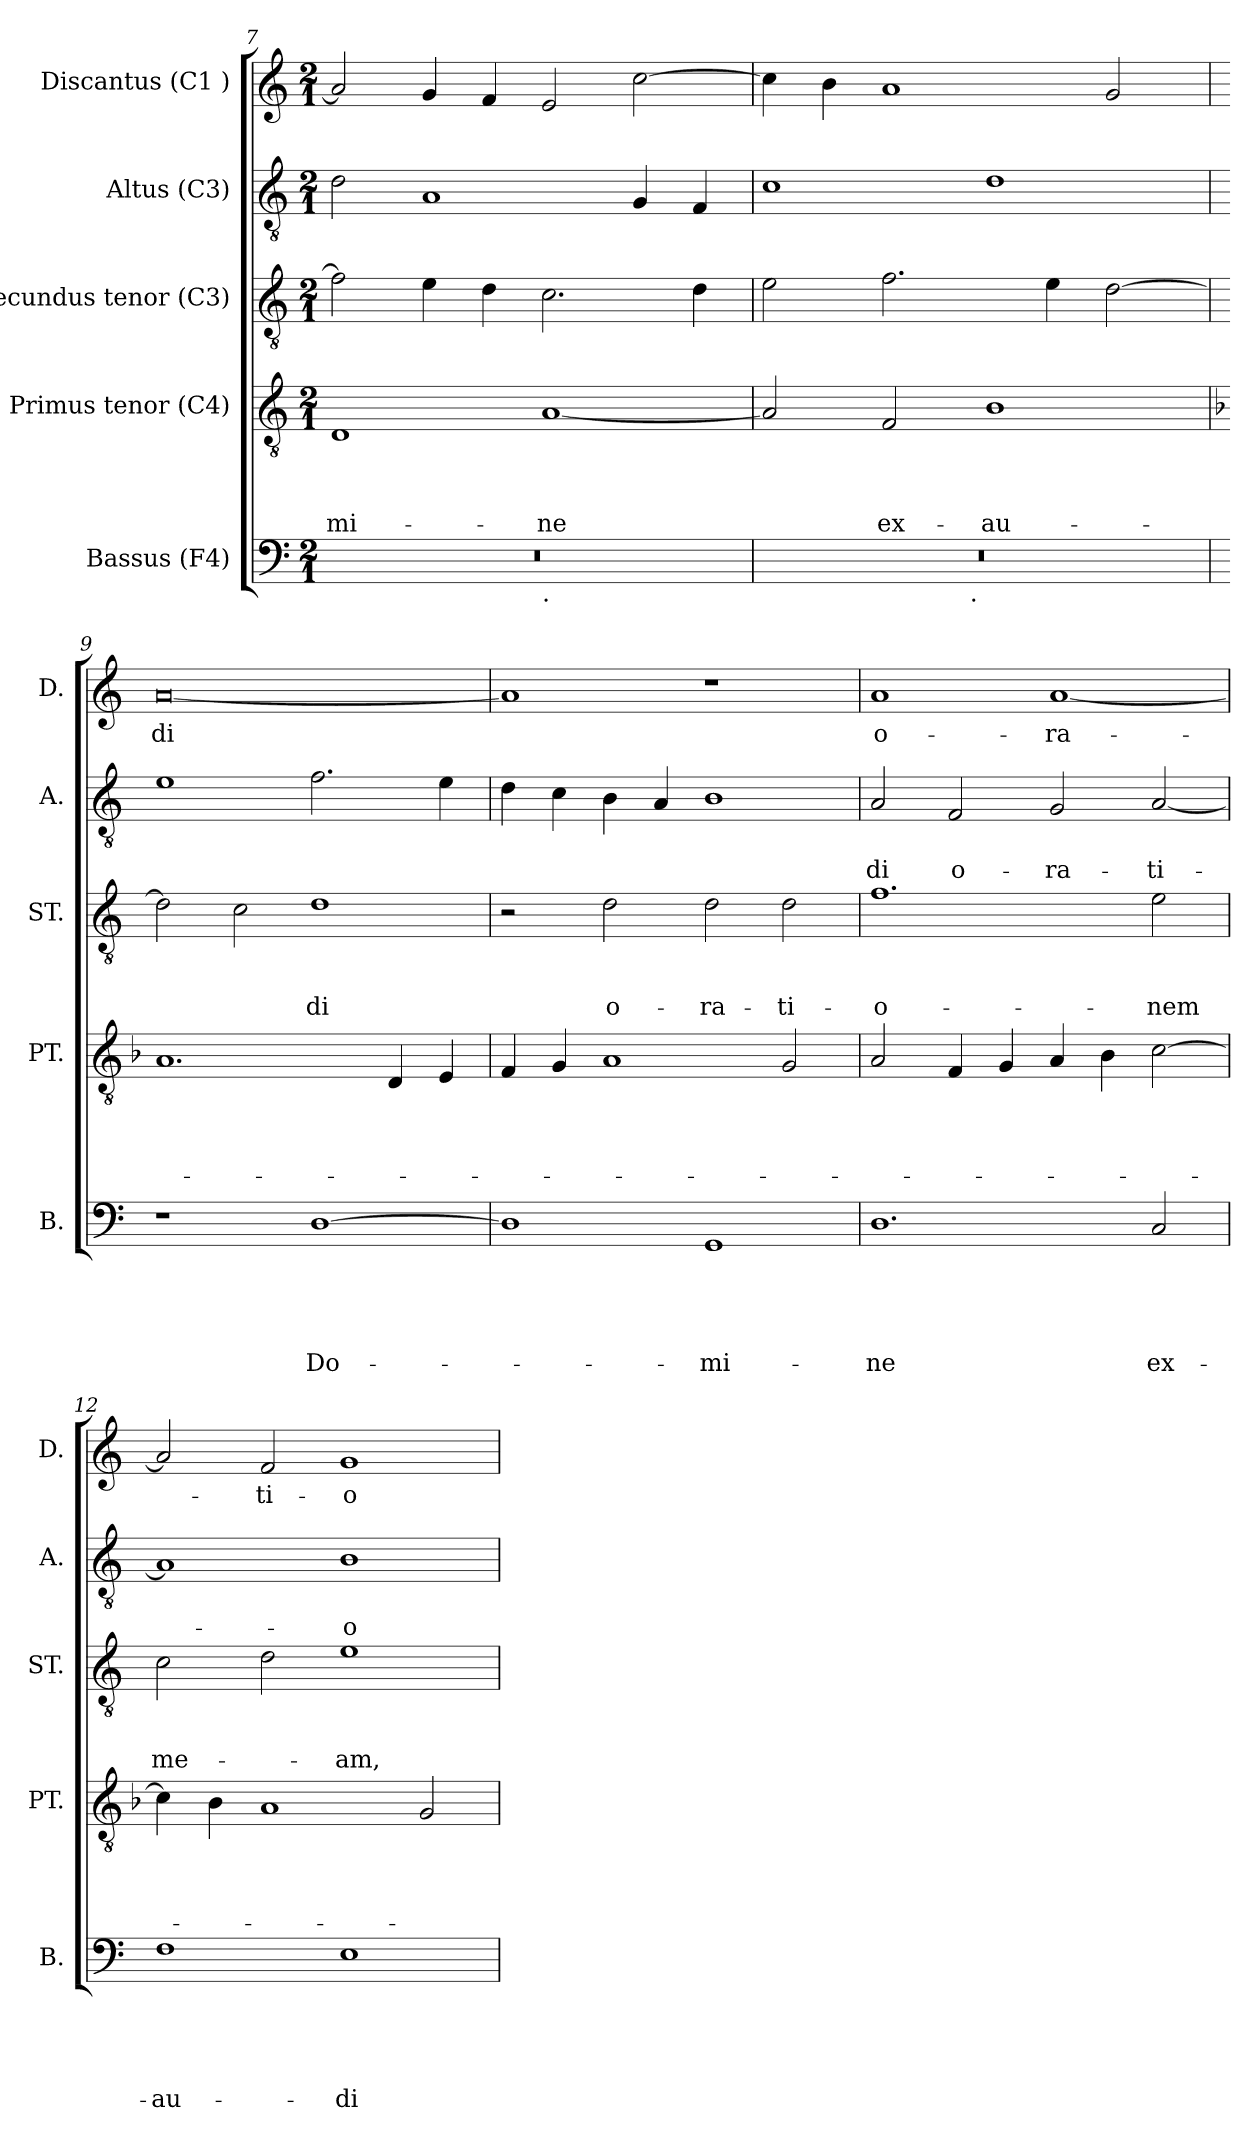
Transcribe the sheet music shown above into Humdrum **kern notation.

**kern	**text	**text	**text	**text	**text	**kern	**text	**text	**text	**text	**kern	**text	**text	**text	**kern	**text	**text	**kern	**text
*part5	*part5	*part5	*part5	*part5	*part5	*part4	*part4	*part4	*part4	*part4	*part3	*part3	*part3	*part3	*part2	*part2	*part2	*part1	*part1
*staff5	*staff5	*staff5	*staff5	*staff5	*staff5	*staff4	*staff4	*staff4	*staff4	*staff4	*staff3	*staff3	*staff3	*staff3	*staff2	*staff2	*staff2	*staff1	*staff1
*I"Bassus (F4)	*	*	*	*	*	*I"Primus tenor (C4)	*	*	*	*	*I"Secundus tenor (C3)	*	*	*	*I"Altus (C3)	*	*	*I"Discantus (C1 )	*
*I'B.	*	*	*	*	*	*I'PT.	*	*	*	*	*I'ST.	*	*	*	*I'A.	*	*	*I'D.	*
*clefF4	*	*	*	*	*	*clefGv2	*	*	*	*	*clefGv2	*	*	*	*clefGv2	*	*	*clefG2	*
*k[]	*	*	*	*	*	*k[]	*	*	*	*	*k[]	*	*	*	*k[]	*	*	*k[]	*
*C:	*	*	*	*	*	*C:	*	*	*	*	*C:	*	*	*	*C:	*	*	*C:	*
*M2/1	*	*	*	*	*	*M2/1	*	*	*	*	*M2/1	*	*	*	*M2/1	*	*	*M2/1	*
=7	=7	=7	=7	=7	=7	=7	=7	=7	=7	=7	=7	=7	=7	=7	=7	=7	=7	=7	=7
!	!	!	!	!	!	!	!	!	!	!LO:LY:b	!	!	!	!	!	!	!	!	!
*^	*	*	*	*	*	*	*	*	*	*	*	*	*	*	*	*	*	*	*
0r	1ryy	.	.	.	.	.	1D	.	.	.	-mi-	2f\]	.	.	.	2d\	.	.	2a/]	.
.	.	.	.	.	.	.	.	.	.	.	.	4e\	.	.	.	1A	.	.	4g/	.
.	.	.	.	.	.	.	.	.	.	.	.	4d\	.	.	.	.	.	.	4f/	.
!	!LO:TX:b:t=.	!	!	!	!	!	!	!	!	!	!	!	!	!	!	!	!	!	!	!
!	!	!	!	!	!	!	!	!	!	!	!LO:LY:b	!	!	!	!	!	!	!	!	!
.	1ryy	.	.	.	.	.	[<1A	.	.	.	-ne	2.c\	.	.	.	.	.	.	2e/	.
.	.	.	.	.	.	.	.	.	.	.	.	.	.	.	.	4G/	.	.	[>2cc\	.
.	.	.	.	.	.	.	.	.	.	.	.	4d\	.	.	.	4F/	.	.	.	.
=8	=8	=8	=8	=8	=8	=8	=8	=8	=8	=8	=8	=8	=8	=8	=8	=8	=8	=8	=8	=8
0r	2ryy	.	.	.	.	.	2A/]	.	.	.	.	2e\	.	.	.	1c	.	.	4cc\]	.
.	.	.	.	.	.	.	.	.	.	.	.	.	.	.	.	.	.	.	4b\	.
!	!	!	!	!	!	!	!	!	!	!	!LO:LY:b	!	!	!	!	!	!	!	!	!
.	4...ryy	.	.	.	.	.	2F/	.	.	.	ex-	2.f\	.	.	.	.	.	.	1a	.
!	!LO:TX:b:t=.	!	!	!	!	!	!	!	!	!	!	!	!	!	!	!	!	!	!	!
.	1ryy	.	.	.	.	.	.	.	.	.	.	.	.	.	.	.	.	.	.	.
!	!	!	!	!	!	!	!	!	!	!	!LO:LY:b	!	!	!	!	!	!	!	!	!
.	.	.	.	.	.	.	1B	.	.	.	-au-	.	.	.	.	1d	.	.	.	.
.	.	.	.	.	.	.	.	.	.	.	.	4e\	.	.	.	.	.	.	.	.
.	.	.	.	.	.	.	.	.	.	.	.	[>2d\	.	.	.	.	.	.	2g/	.
.	32ryy	.	.	.	.	.	.	.	.	.	.	.	.	.	.	.	.	.	.	.
*v	*v	*	*	*	*	*	*	*	*	*	*	*	*	*	*	*	*	*	*	*
!!LO:PB:g=z
=9	=9	=9	=9	=9	=9	=9	=9	=9	=9	=9	=9	=9	=9	=9	=9	=9	=9	=9	=9
*	*	*	*	*	*	*k[b-]	*	*	*	*	*	*	*	*	*	*	*	*	*
*	*	*	*	*	*	*F:	*	*	*	*	*	*	*	*	*	*	*	*	*
*^	*	*	*	*	*	*	*	*	*	*	*	*	*	*	*	*	*	*	*
!	!	!	!	!	!	!	!	!	!	!	!	!	!	!	!	!	!	!	!	!LO:LY:b
*v	*v	*	*	*	*	*	*	*	*	*	*	*	*	*	*	*	*	*	*	*
1r	.	.	.	.	.	1.A	.	.	.	.	2d\]	.	.	.	1e	.	.	[<0a	-di
.	.	.	.	.	.	.	.	.	.	.	2c\	.	.	.	.	.	.	.	.
!	!	!	!	!	!LO:LY:b	!	!	!	!	!	!	!	!	!LO:LY:b	!	!	!	!	!
[>1D	.	.	.	.	Do-	.	.	.	.	.	1d	.	.	-di	2.f\	.	.	.	.
.	.	.	.	.	.	4D/	.	.	.	.	.	.	.	.	.	.	.	.	.
.	.	.	.	.	.	4E/	.	.	.	.	.	.	.	.	4e\	.	.	.	.
=10	=10	=10	=10	=10	=10	=10	=10	=10	=10	=10	=10	=10	=10	=10	=10	=10	=10	=10	=10
1D]	.	.	.	.	.	4F/	.	.	.	.	2r	.	.	.	4d\	.	.	1a]	.
.	.	.	.	.	.	4G/	.	.	.	.	.	.	.	.	4c\	.	.	.	.
!	!	!	!	!	!	!	!	!	!	!	!	!	!	!LO:LY:b	!	!	!	!	!
.	.	.	.	.	.	1A	.	.	.	.	2d\	.	.	o-	4B\	.	.	.	.
.	.	.	.	.	.	.	.	.	.	.	.	.	.	.	4A/	.	.	.	.
!	!	!	!	!	!LO:LY:b	!	!	!	!	!	!	!	!	!LO:LY:b	!	!	!	!	!
1GG	.	.	.	.	-mi-	.	.	.	.	.	2d\	.	.	-ra-	1B	.	.	1r	.
!	!	!	!	!	!	!	!	!	!	!	!	!	!	!LO:LY:b	!	!	!	!	!
.	.	.	.	.	.	2G/	.	.	.	.	2d\	.	.	-ti-	.	.	.	.	.
=11	=11	=11	=11	=11	=11	=11	=11	=11	=11	=11	=11	=11	=11	=11	=11	=11	=11	=11	=11
!	!	!	!	!	!LO:LY:b	!	!	!	!	!	!	!	!	!LO:LY:b:rj	!	!	!LO:LY:b	!	!LO:LY:b:rj
1.D	.	.	.	.	-ne	2A/	.	.	.	.	1.f	.	.	-o-	2A/	.	-di	1a	o-
!	!	!	!	!	!	!	!	!	!	!	!	!	!	!	!	!	!LO:LY:b	!	!
.	.	.	.	.	.	4F/	.	.	.	.	.	.	.	.	2F/	.	o-	.	.
.	.	.	.	.	.	4G/	.	.	.	.	.	.	.	.	.	.	.	.	.
!	!	!	!	!	!	!	!	!	!	!	!	!	!	!	!	!	!LO:LY:b	!	!LO:LY:b
.	.	.	.	.	.	4A/	.	.	.	.	.	.	.	.	2G/	.	-ra-	[<1a	-ra-
.	.	.	.	.	.	4B-\	.	.	.	.	.	.	.	.	.	.	.	.	.
!	!	!	!	!	!LO:LY:b	!	!	!	!	!	!	!	!	!LO:LY:b	!	!	!LO:LY:b	!	!
2C/	.	.	.	.	ex-	[>2c\	.	.	.	.	2e\	.	.	-nem	[<2A/	.	-ti-	.	.
=12	=12	=12	=12	=12	=12	=12	=12	=12	=12	=12	=12	=12	=12	=12	=12	=12	=12	=12	=12
!	!	!	!	!	!LO:LY:b	!	!	!	!	!	!	!	!	!LO:LY:b	!	!	!	!	!
1F	.	.	.	.	-au-	4c\]	.	.	.	.	2c\	.	.	me-	1A]	.	.	2a/]	.
.	.	.	.	.	.	4B-\	.	.	.	.	.	.	.	.	.	.	.	.	.
!	!	!	!	!	!	!	!	!	!	!	!	!	!	!	!	!	!	!	!LO:LY:b
.	.	.	.	.	.	1A	.	.	.	.	2d\	.	.	.	.	.	.	2f/	-ti-
!	!	!	!	!	!LO:LY:b	!	!	!	!	!	!	!	!	!LO:LY:b	!	!	!LO:LY:b:rj	!	!LO:LY:b:rj
1E	.	.	.	.	-di	.	.	.	.	.	1e	.	.	-am,	1B	.	-o-	1g	-o-
.	.	.	.	.	.	2G/	.	.	.	.	.	.	.	.	.	.	.	.	.
=	=	=	=	=	=	=	=	=	=	=	=	=	=	=	=	=	=	=	=
*-	*-	*-	*-	*-	*-	*-	*-	*-	*-	*-	*-	*-	*-	*-	*-	*-	*-	*-	*-
